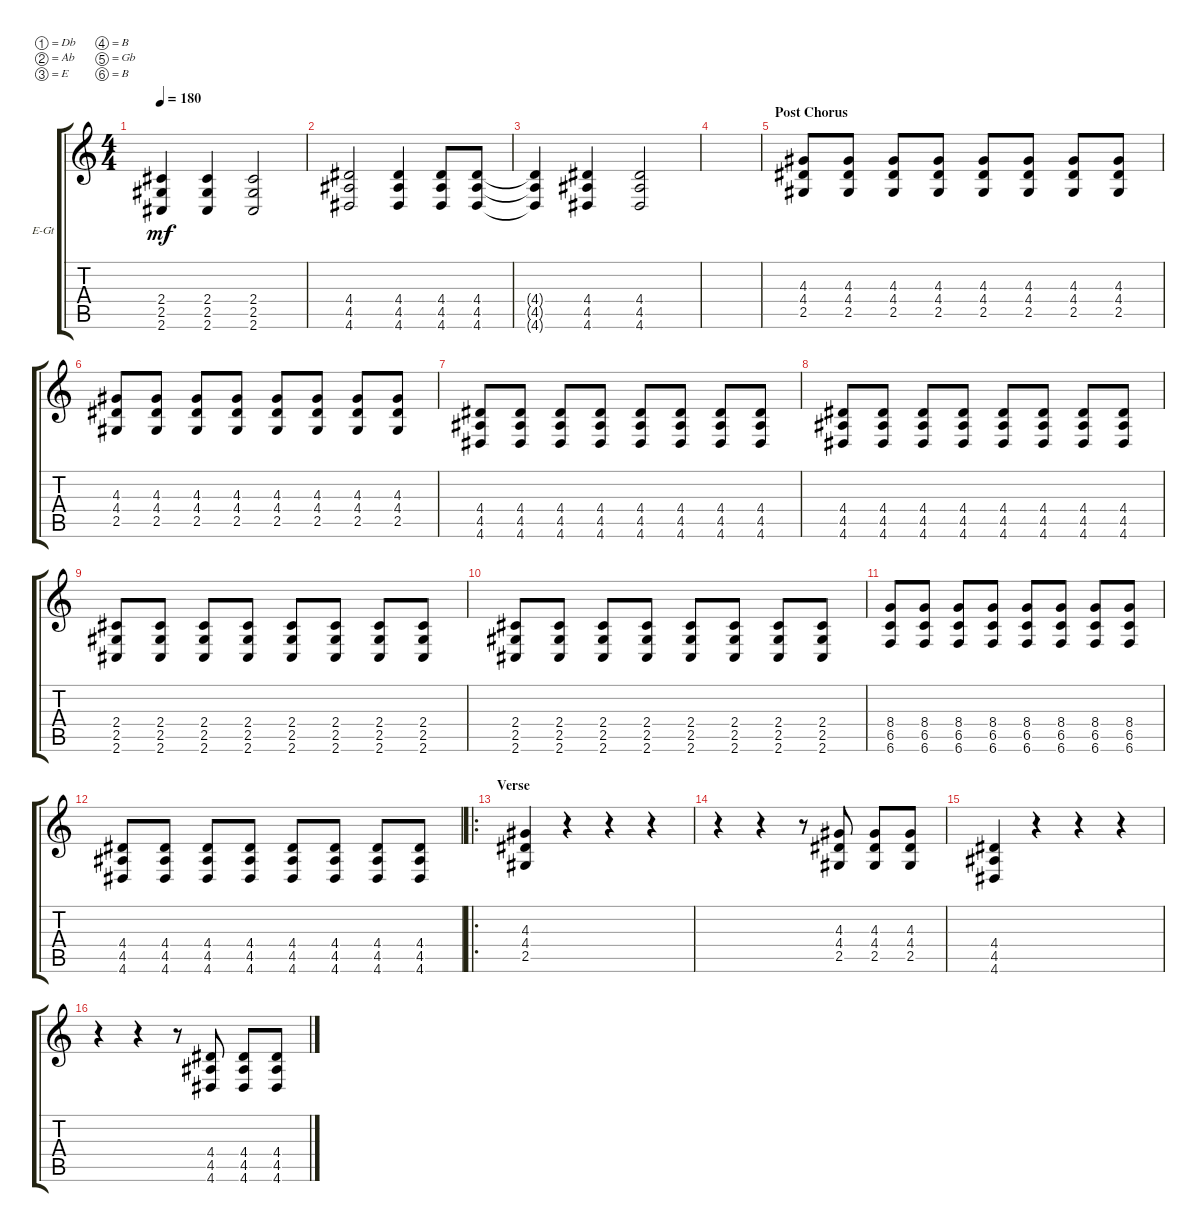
\bracketExtendMode groupsimilarinstruments
\firstSystemTrackNameOrientation horizontal
\otherSystemsTrackNameOrientation horizontal
\track ("Electric Guitar 2" "E-Gt") {instrument distortionguitar}
\staff {score tabs}
\tuning (Db4 Ab3 E3 B2 Gb2 B1)
\ts (4 4)
\tempo 180
\clef g2
\ks c
(2.4{t} 2.5{t} 2.6{t}).4{dy mf} (2.5 2.6 2.4).4 (2.4 2.5 2.6).2 |
(4.6 4.5 4.4).2 (4.4 4.5 4.6).4 (4.6 4.5 4.4).8 (4.4 4.5 4.6).8 |
(4.4{t} 4.5{t} 4.6{t}).4 (4.5 4.6 4.4).4 (4.4 4.5 4.6).2 |
|
\section ("" "Post Chorus")
(2.5 4.4 4.3).8 (2.5 4.4 4.3).8 (2.5 4.4 4.3).8 (2.5 4.4 4.3).8 (2.5 4.4 4.3).8 (2.5 4.4 4.3).8 (2.5 4.4 4.3).8 (2.5 4.4 4.3).8 |
(2.5 4.4 4.3).8 (2.5 4.4 4.3).8 (2.5 4.4 4.3).8 (2.5 4.4 4.3).8 (2.5 4.4 4.3).8 (2.5 4.4 4.3).8 (2.5 4.4 4.3).8 (2.5 4.4 4.3).8 |
(4.6 4.5 4.4).8 (4.6 4.5 4.4).8 (4.6 4.5 4.4).8 (4.6 4.5 4.4).8 (4.6 4.5 4.4).8 (4.6 4.5 4.4).8 (4.6 4.5 4.4).8 (4.6 4.5 4.4).8 |
(4.6 4.5 4.4).8 (4.6 4.5 4.4).8 (4.6 4.5 4.4).8 (4.6 4.5 4.4).8 (4.6 4.5 4.4).8 (4.6 4.5 4.4).8 (4.6 4.5 4.4).8 (4.6 4.5 4.4).8 |
(2.6 2.5 2.4).8 (2.6 2.5 2.4).8 (2.6 2.5 2.4).8 (2.6 2.5 2.4).8 (2.6 2.5 2.4).8 (2.6 2.5 2.4).8 (2.6 2.5 2.4).8 (2.6 2.5 2.4).8 |
(2.6 2.5 2.4).8 (2.6 2.5 2.4).8 (2.6 2.5 2.4).8 (2.6 2.5 2.4).8 (2.6 2.5 2.4).8 (2.6 2.5 2.4).8 (2.6 2.5 2.4).8 (2.6 2.5 2.4).8 |
(6.6 8.4 6.5).8 (6.6 8.4 6.5).8 (6.6 8.4 6.5).8 (6.6 8.4 6.5).8 (6.6 8.4 6.5).8 (6.6 8.4 6.5).8 (6.6 8.4 6.5).8 (6.6 8.4 6.5).8 |
(4.6 4.5 4.4).8 (4.6 4.5 4.4).8 (4.6 4.5 4.4).8 (4.6 4.5 4.4).8 (4.6 4.5 4.4).8 (4.6 4.5 4.4).8 (4.6 4.5 4.4).8 (4.6 4.5 4.4).8 |
\ro
\section ("" "Verse")
(2.5 4.4 4.3).4 r.4 r.4 r.4 |
r.4 r.4 r.8 (2.5 4.4 4.3).8 (2.5 4.4 4.3).8 (4.3 4.4 2.5).8 |
(4.6 4.5 4.4).4 r.4 r.4 r.4 |
r.4 r.4 r.8 (4.5 4.6 4.4).8 (4.5 4.6 4.4).8 (4.5 4.6 4.4).8
